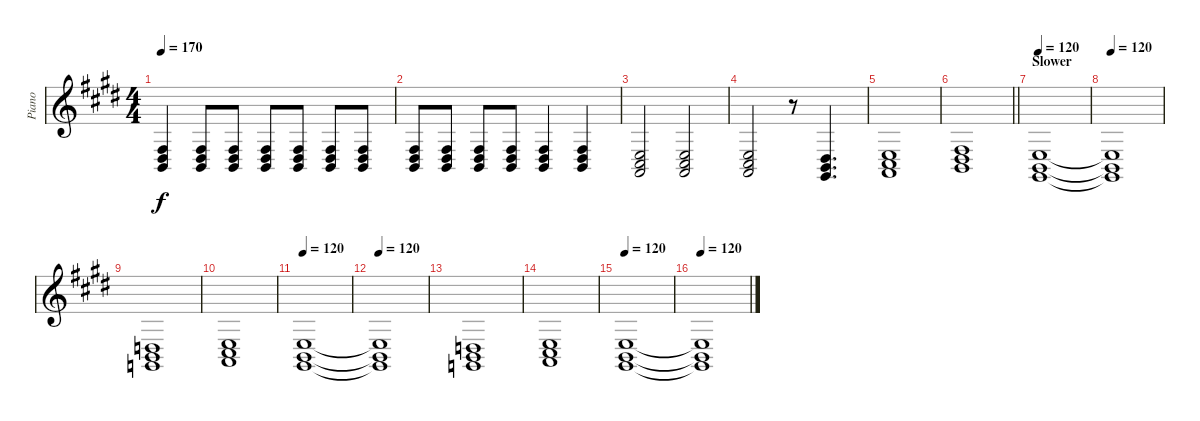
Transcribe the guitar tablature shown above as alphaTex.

\track ("Piano" "Piano") {instrument acousticgrandpiano}
\staff {score}
\tuning (E4 B3 G3 D3 A2 E2) {hide}
\ts (4 4)
\tempo 170
\clef g2
\ks e
(4.4 6.5 7.6).4{dy f} (4.4 6.5 7.6).8 (4.4 6.5 7.6).8 (4.4 6.5 7.6).8 (4.4 6.5 7.6).8 (4.4 6.5 7.6).8 (4.4 6.5 7.6).8 |
(4.4 6.5 7.6).8 (4.4 6.5 7.6).8 (4.4 6.5 7.6).8 (4.4 6.5 7.6).8 (4.4 6.5 7.6).4 (4.4 6.5 7.6).4 |
(2.4 4.5 5.6).2 (2.4 4.5 5.6).2 |
(2.4 4.5 5.6).2 r.8 (1.4 2.5 4.6).4{d} |
(2.4 4.5 5.6).1 |
\barLineRight lightlight
(4.4 6.5 7.6).1 |
\section ("" "Slower")
\tempo 120
(2.4 2.5 4.6).1 |
\tempo 120
(2.4{t} 2.5{t} 4.6{t}).1 |
(0.4 2.5 3.6).1 |
(2.4 4.5 5.6).1 |
\tempo 120
(2.4 2.5 4.6).1 |
\tempo 120
(2.4{t} 2.5{t} 4.6{t}).1 |
(0.4 2.5 3.6).1 |
(2.4 4.5 5.6).1 |
\tempo 120
(2.4 2.5 4.6).1 |
\tempo 120
(2.4{t} 2.5{t} 4.6{t}).1
